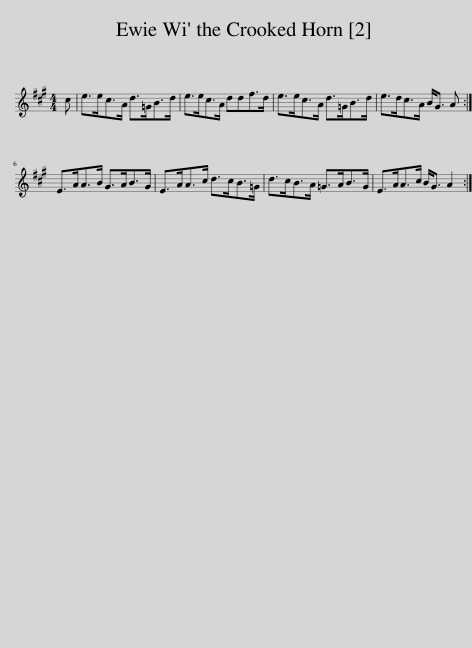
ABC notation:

X:1
L:1/8
M:4/4
I:linebreak $
K:A
V:1 treble
V:1
 c | e>ec>A d>=GB>d | e>ec>A ddf>d | e>ec>A d>=GB>d | e>dc>A B<G A :|$ %5
 E>AA>B G>AB>G | E>AA>c d>cB>=G | d>cB>A =G>AB>G | E>AA>c B<G A2 :| %9
